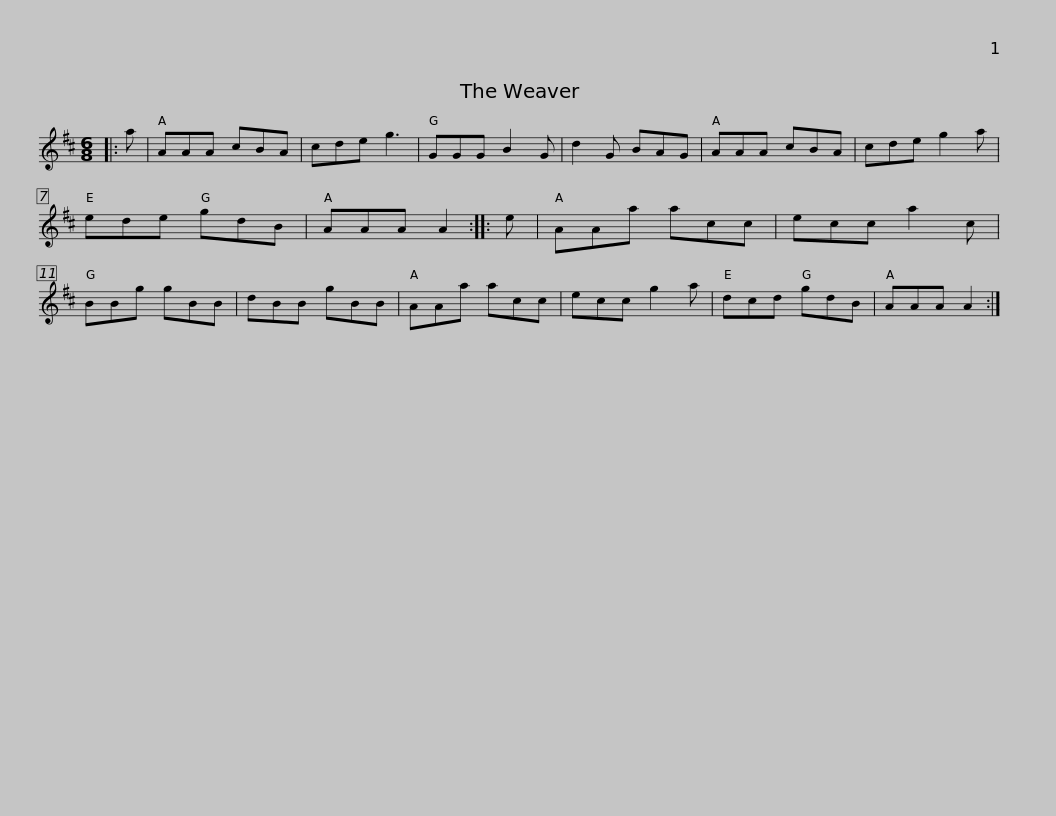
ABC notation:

X:1
L:1/8
M:6/8
I:linebreak $
K:D
V:1 treble
V:1
|: a | AAA cBA | cde g3 | GGG B2 G | d2 G BAG | %5
 AAA cBA | cde g2 a | ede gdB |$ AAA A2 :: e | %10
 AAa acc | ecc a2 c | BBg gBB | dBB gBB | AAa acc | %15
 ecc g2 a |$ dcd gdB | AAA A2 :| %18
